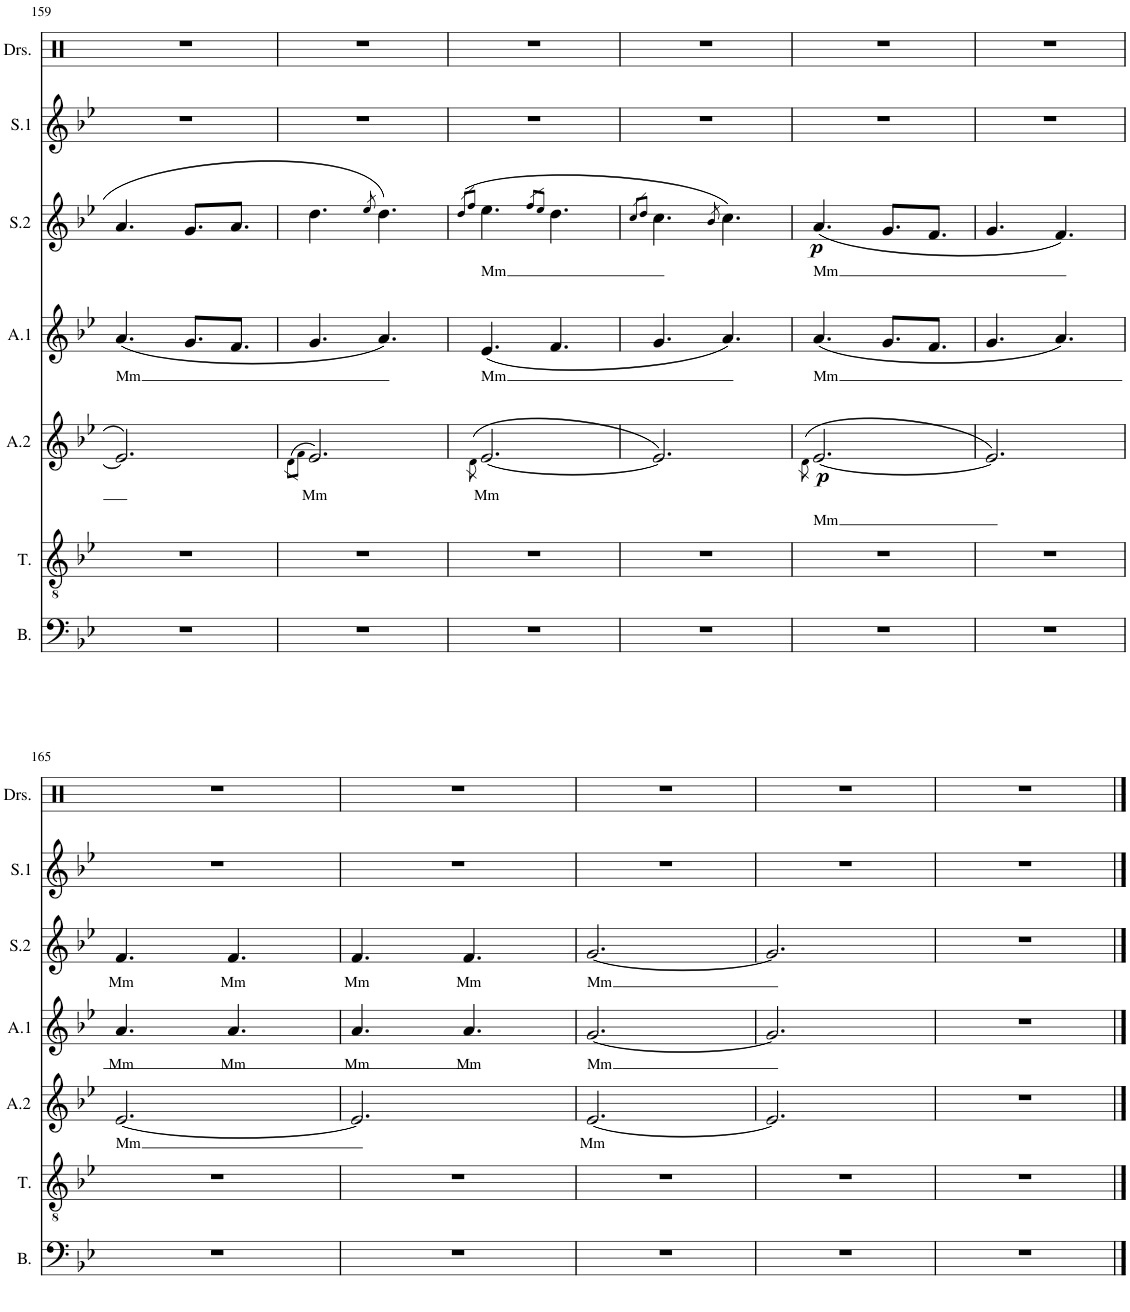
**kern	**kern	**kern	**text	**dynam	**kern	**text	**kern	**text	**dynam	**kern	**kern
*part7	*part6	*part5	*part5	*part5	*part4	*part4	*part3	*part3	*part3	*part2	*part1
*staff7	*staff6	*staff5	*staff5	*staff5	*staff4	*staff4	*staff3	*staff3	*staff3	*staff2	*staff1
*I"Bass	*I"Tenor	*I"2nd Altos	*	*	*I"1st Altos	*	*I"2nd Sopranos	*	*	*I"1st Sopranos	*I"Drumset
*I'B.	*I'T.	*I'A.2	*	*	*I'A.1	*	*I'S.2	*	*	*I'S.1	*I'Drs.
!!LO:PB:g=z
*clefF4	*clefGv2	*clefG2	*	*	*clefG2	*	*clefG2	*	*	*clefG2	*clefX
*k[b-e-]	*k[b-e-]	*k[b-e-]	*	*	*k[b-e-]	*	*k[b-e-]	*	*	*k[b-e-]	*k[]
*M6/8	*M6/8	*M6/8	*	*	*M6/8	*	*M6/8	*	*	*M6/8	*M6/8
=159	=159	=159	=159	=159	=159	=159	=159	=159	=159	=159	=159
!	!	!	!	!	!	!LO:LY:b	!	!	!	!	!
2.r	2.r	2.e-/]	.	.	(4.a/	Mm	4.a/	.	.	2.r	2.r
.	.	.	.	.	8.g/L	.	8.g/L	.	.	.	.
.	.	.	.	.	8.f/J	.	8.a/J	.	.	.	.
=160	=160	=160	=160	=160	=160	=160	=160	=160	=160	=160	=160
.	.	(8qd\L	.	.	.	.	.	.	.	.	.
.	.	8qf\J	.	.	.	.	.	.	.	.	.
!	!	!	!LO:LY:b	!	!	!	!	!	!	!	!
2.r	2.r	2.e-/)	Mm	.	4.g/	.	4.dd\	.	.	2.r	2.r
.	.	.	.	.	.	.	8qee-/	.	.	.	.
.	.	.	.	.	4.a/)	.	4.dd\	.	.	.	.
=161	=161	=161	=161	=161	=161	=161	=161	=161	=161	=161	=161
.	.	.	.	.	.	.	(8qdd/L	.	.	.	.
.	.	(8qd\	.	.	.	.	8qff/J	.	.	.	.
!	!	!	!LO:LY:b	!	!	!LO:LY:b	!	!LO:LY:b	!	!	!
2.r	2.r	[2.e-/	Mm	.	(4.e-/	Mm	4.ee-\	Mm	.	2.r	2.r
.	.	.	.	.	.	.	8qff/L	.	.	.	.
.	.	.	.	.	.	.	8qee-/J	.	.	.	.
.	.	.	.	.	4.f/	.	4.dd\	.	.	.	.
=162	=162	=162	=162	=162	=162	=162	=162	=162	=162	=162	=162
.	.	.	.	.	.	.	8qcc/L	.	.	.	.
.	.	.	.	.	.	.	8qdd/J	.	.	.	.
2.r	2.r	2.e-/])	.	.	4.g/	.	4.cc\	.	.	2.r	2.r
.	.	.	.	.	.	.	8qb-/	.	.	.	.
.	.	.	.	.	4.a/)	.	4.cc\)	.	.	.	.
=163	=163	=163	=163	=163	=163	=163	=163	=163	=163	=163	=163
.	.	(8qd\	.	.	.	.	.	.	.	.	.
!	!	!	!LO:LY:b	!LO:DY:b	!	!LO:LY:b	!	!LO:LY:b	!LO:DY:b	!	!
2.r	2.r	[2.e-/	Mm	p	(4.a/	Mm	(4.a/	Mm	p	2.r	2.r
.	.	.	.	.	8.g/L	.	8.g/L	.	.	.	.
.	.	.	.	.	8.f/J	.	8.f/J	.	.	.	.
=164	=164	=164	=164	=164	=164	=164	=164	=164	=164	=164	=164
2.r	2.r	2.e-/])	.	.	4.g/	.	4.g/	.	.	2.r	2.r
.	.	.	.	.	4.a/)	.	4.f/)	.	.	.	.
!!LO:LB:g=z
=165	=165	=165	=165	=165	=165	=165	=165	=165	=165	=165	=165
!	!	!	!LO:LY:b	!	!	!LO:LY:b	!	!LO:LY:b	!	!	!
2.r	2.r	[2.e-/	Mm	.	4.a/	Mm	4.f/	Mm	.	2.r	2.r
!	!	!	!	!	!	!LO:LY:b	!	!LO:LY:b	!	!	!
.	.	.	.	.	4.a/	Mm	4.f/	Mm	.	.	.
=166	=166	=166	=166	=166	=166	=166	=166	=166	=166	=166	=166
!	!	!	!	!	!	!LO:LY:b	!	!LO:LY:b	!	!	!
2.r	2.r	2.e-/]	.	.	4.a/	Mm	4.f/	Mm	.	2.r	2.r
!	!	!	!	!	!	!LO:LY:b	!	!LO:LY:b	!	!	!
.	.	.	.	.	4.a/	Mm	4.f/	Mm	.	.	.
=167	=167	=167	=167	=167	=167	=167	=167	=167	=167	=167	=167
!	!	!	!LO:LY:b	!	!	!LO:LY:b	!	!LO:LY:b	!	!	!
2.r	2.r	[2.e-/	Mm	.	[2.g/	Mm	[2.g/	Mm	.	2.r	2.r
=168	=168	=168	=168	=168	=168	=168	=168	=168	=168	=168	=168
2.r	2.r	2.e-/]	.	.	2.g/]	.	2.g/]	.	.	2.r	2.r
=169	=169	=169	=169	=169	=169	=169	=169	=169	=169	=169	=169
2.r	2.r	2.r	.	.	2.r	.	2.r	.	.	2.r	2.r
==	==	==	==	==	==	==	==	==	==	==	==
*-	*-	*-	*-	*-	*-	*-	*-	*-	*-	*-	*-
